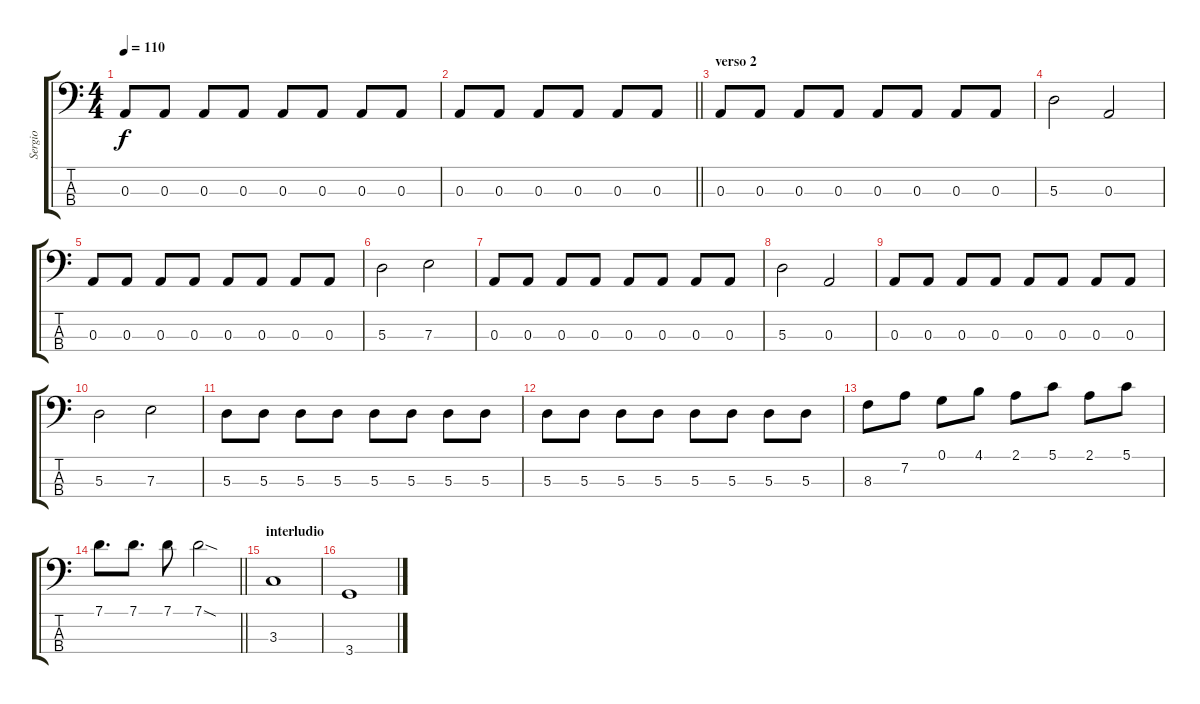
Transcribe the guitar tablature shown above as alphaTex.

\track ("Sergio" "Sergio") {instrument electricbassfinger}
\staff {score tabs}
\tuning (G2 D2 A1 E1) {hide}
\ts (4 4)
\tempo 110
\clef f4
\ks c
0.3.8{dy f} 0.3.8 0.3.8 0.3.8 0.3.8 0.3.8 0.3.8 0.3.8 |
\barLineRight lightlight
0.3.8 0.3.8 0.3.8 0.3.8 0.3.8 0.3.8 |
\section ("" "verso 2")
0.3.8 0.3.8 0.3.8 0.3.8 0.3.8 0.3.8 0.3.8 0.3.8 |
5.3.2 0.3.2 |
0.3.8 0.3.8 0.3.8 0.3.8 0.3.8 0.3.8 0.3.8 0.3.8 |
5.3.2 7.3.2 |
0.3.8 0.3.8 0.3.8 0.3.8 0.3.8 0.3.8 0.3.8 0.3.8 |
5.3.2 0.3.2 |
0.3.8 0.3.8 0.3.8 0.3.8 0.3.8 0.3.8 0.3.8 0.3.8 |
5.3.2 7.3.2 |
5.3.8 5.3.8 5.3.8 5.3.8 5.3.8 5.3.8 5.3.8 5.3.8 |
5.3.8 5.3.8 5.3.8 5.3.8 5.3.8 5.3.8 5.3.8 5.3.8 |
8.3.8{volume 8} 7.2.8 0.1.8 4.1.8 2.1.8 5.1.8 2.1.8 5.1.8 |
\barLineRight lightlight
7.1.8{d} 7.1.8{d} 7.1.8 7.1{sod}.2 |
\section ("" "interludio")
3.3.1{volume 5} |
3.4.1
